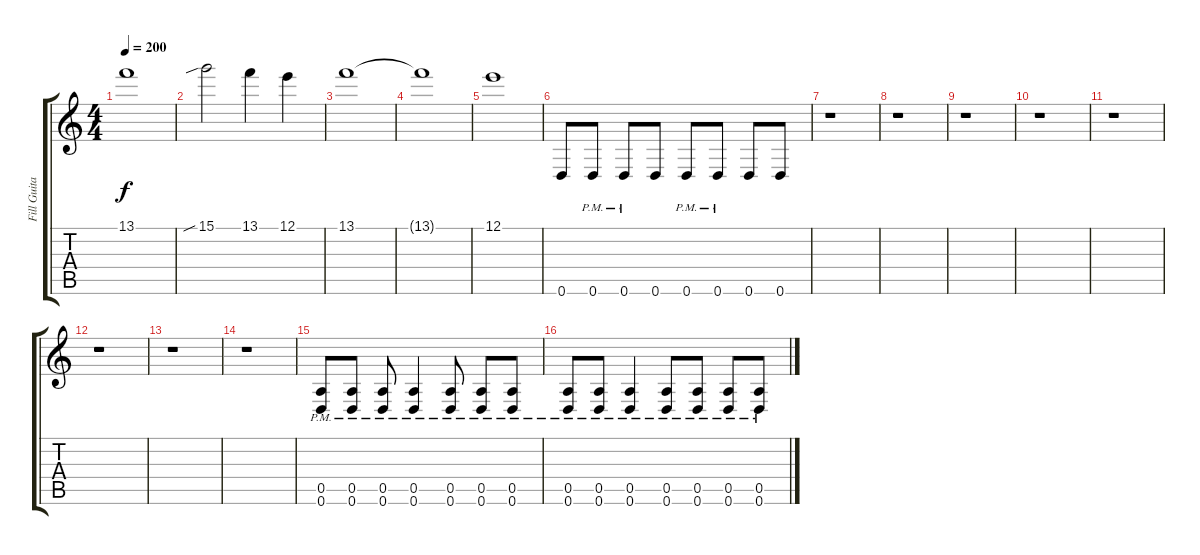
\track ("Fill Guitar (Chris)" "Fill Guita") {instrument overdrivenguitar}
\staff {score tabs}
\tuning (E4 B3 G3 D3 A2 D2) {hide}
\ts (4 4)
\tempo 200
\clef g2
\ks c
13.1.1{dy f} |
15.1{sib}.2 13.1.4 12.1.4 |
13.1.1 |
13.1{t}.1 |
12.1.1 |
0.6.8 0.6{pm}.8 0.6{pm}.8 0.6.8 0.6{pm}.8 0.6{pm}.8 0.6.8 0.6.8 |
r.1 |
r.1 |
r.1 |
r.1 |
r.1 |
r.1 |
r.1 |
r.1 |
(0.5{pm} 0.6{pm}).8 (0.5{pm} 0.6{pm}).8 (0.5{pm} 0.6{pm}).8 (0.5{pm} 0.6{pm}).4 (0.5{pm} 0.6{pm}).8 (0.5{pm} 0.6{pm}).8 (0.5{pm} 0.6{pm}).8 |
(0.5{pm} 0.6{pm}).8 (0.5{pm} 0.6{pm}).8 (0.5{pm} 0.6{pm}).4 (0.5{pm} 0.6{pm}).8 (0.5{pm} 0.6{pm}).8 (0.5{pm} 0.6{pm}).8 (0.5{pm} 0.6{pm}).8
